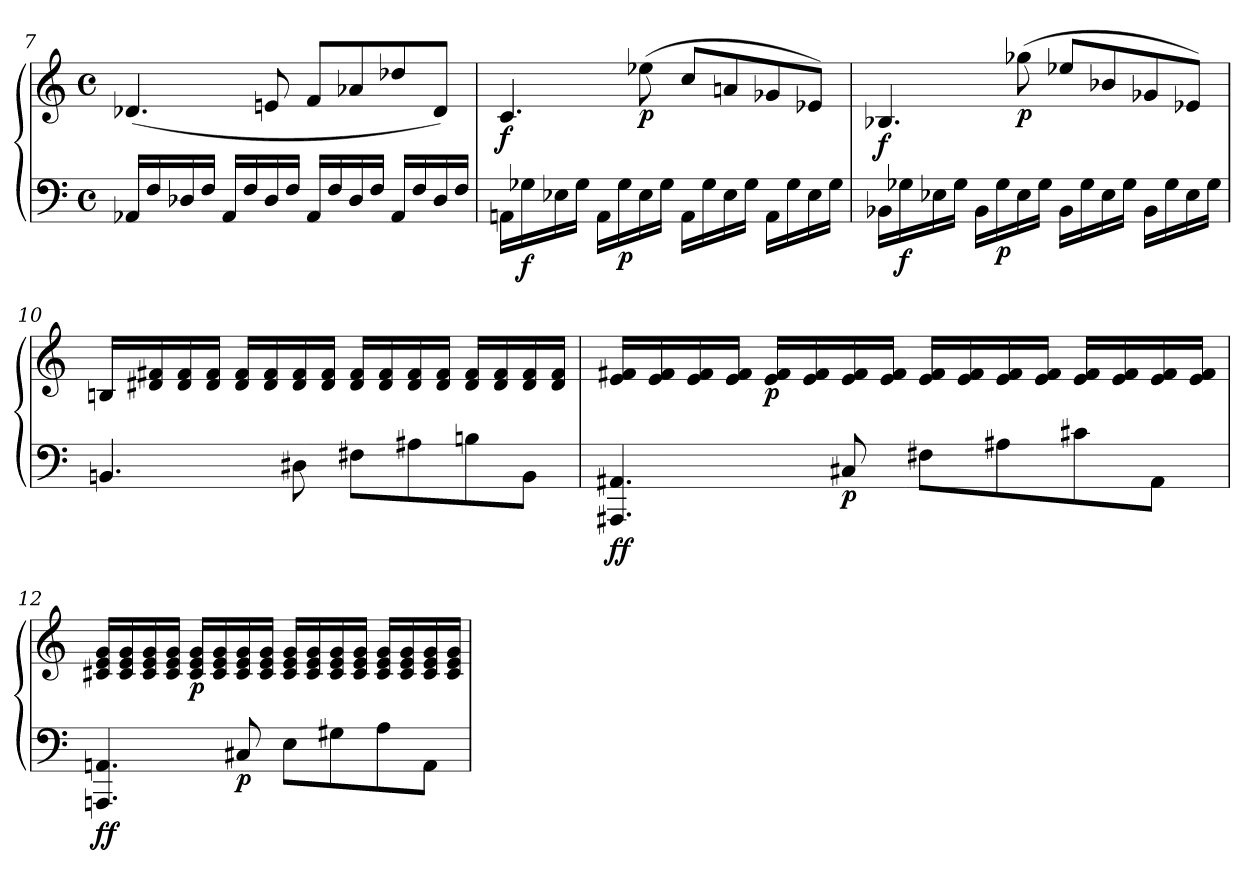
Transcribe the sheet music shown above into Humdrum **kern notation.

**kern	**kern	**dynam
*part1	*part1	*part1
*staff2	*staff1	*staff1/2
*clefF4	*clefG2	*
*k[]	*k[]	*
*C:	*C:	*
*M4/4	*M4/4	*
*met(c)	*met(c)	*
=7	=7	=7
16AA-X/LL	(<4.d-X/	.
16F/	.	.
16D-X/	.	.
16F/JJ	.	.
16AA-/LL	.	.
16F/	.	.
16D-/	8eni/	.
16F/JJ	.	.
16AA-/LL	8f/L	.
16F/	.	.
16D-/	8a-X/	.
16F/JJ	.	.
16AA-/LL	8dd-X/	.
16F/	.	.
16D-/	8d-/J)	.
16F/JJ	.	.
!!LO:LB:g=z
=8	=8	=8
!	!	!LO:DY:b
16AAni\LL	4.c/	f
!	!	!LO:DY:b=2
16G-X\	.	f
16E-X\	.	.
16G-\JJ	.	.
16AA\LL	.	.
!	!	!LO:DY:b=2
16G-\	.	p
!	!	!LO:DY:b
16E-\	(>8ee-X\	p
16G-\JJ	.	.
16AA\LL	8cc/L	.
16G-\	.	.
16E-\	8ani/	.
16G-\JJ	.	.
16AA\LL	8g-X/	.
16G-\	.	.
16E-\	8e-X/J)	.
16G-\JJ	.	.
=9	=9	=9
!	!	!LO:DY:b
16BB-X\LL	4.B-X/	f
!	!	!LO:DY:b=2
16G-X\	.	f
16E-X\	.	.
16G-\JJ	.	.
16BB-\LL	.	.
!	!	!LO:DY:b=2
16G-\	.	p
!	!	!LO:DY:b
16E-\	(>8gg-X\	p
16G-\JJ	.	.
16BB-\LL	8ee-X/L	.
16G-\	.	.
16E-\	8b-X/	.
16G-\JJ	.	.
16BB-\LL	8g-X/	.
16G-\	.	.
16E-\	8e-X/J)	.
16G-\JJ	.	.
!!LO:LB:g=z
=10	=10	=10
4.BBni/	16Bni/LL	.
.	16d#X/ 16f#X/	.
.	16d#/ 16f#/	.
.	16d#/ 16f#/JJ	.
.	16d#/ 16f#/LL	.
.	16d#/ 16f#/	.
8D#X\	16d#/ 16f#/	.
.	16d#/ 16f#/JJ	.
8F#X\L	16d#/ 16f#/LL	.
.	16d#/ 16f#/	.
8A#X\	16d#/ 16f#/	.
.	16d#/ 16f#/JJ	.
8Bni\	16d#/ 16f#/LL	.
.	16d#/ 16f#/	.
8BB\J	16d#/ 16f#/	.
.	16d#/ 16f#/JJ	.
!!LO:LB:g=z
=11	=11	=11
!	!	!LO:DY:b=2
!	!	!LO:DY:n=1:b
4.AAA#X/ 4.AA#X/	16e/ 16f#X/LL	f f
.	16e/ 16f#/	.
.	16e/ 16f#/	.
.	16e/ 16f#/JJ	.
!	!	!LO:DY:n=2:b
.	16e/ 16f#/LL	p
.	16e/ 16f#/	.
!	!	!LO:DY:n=3:b=2
8C#X/	16e/ 16f#/	p
.	16e/ 16f#/JJ	.
8F#X\L	16e/ 16f#/LL	.
.	16e/ 16f#/	.
8A#X\	16e/ 16f#/	.
.	16e/ 16f#/JJ	.
8c#X\	16e/ 16f#/LL	.
.	16e/ 16f#/	.
8AA#\J	16e/ 16f#/	.
.	16e/ 16f#/JJ	.
=12	=12	=12
!	!	!LO:DY:b=2
!	!	!LO:DY:n=1:b
4.AAAni/ 4.AAni/	16c#X/ 16e/ 16g/LL	f f
.	16c#/ 16e/ 16g/	.
.	16c#/ 16e/ 16g/	.
.	16c#/ 16e/ 16g/JJ	.
!	!	!LO:DY:n=2:b
.	16c#/ 16e/ 16g/LL	p
.	16c#/ 16e/ 16g/	.
!	!	!LO:DY:n=3:b=2
8C#X/	16c#/ 16e/ 16g/	p
.	16c#/ 16e/ 16g/JJ	.
8E\L	16c#/ 16e/ 16g/LL	.
.	16c#/ 16e/ 16g/	.
8G#X\	16c#/ 16e/ 16g/	.
.	16c#/ 16e/ 16g/JJ	.
8A\	16c#/ 16e/ 16g/LL	.
.	16c#/ 16e/ 16g/	.
8AA\J	16c#/ 16e/ 16g/	.
.	16c#/ 16e/ 16g/JJ	.
=	=	=
*-	*-	*-
